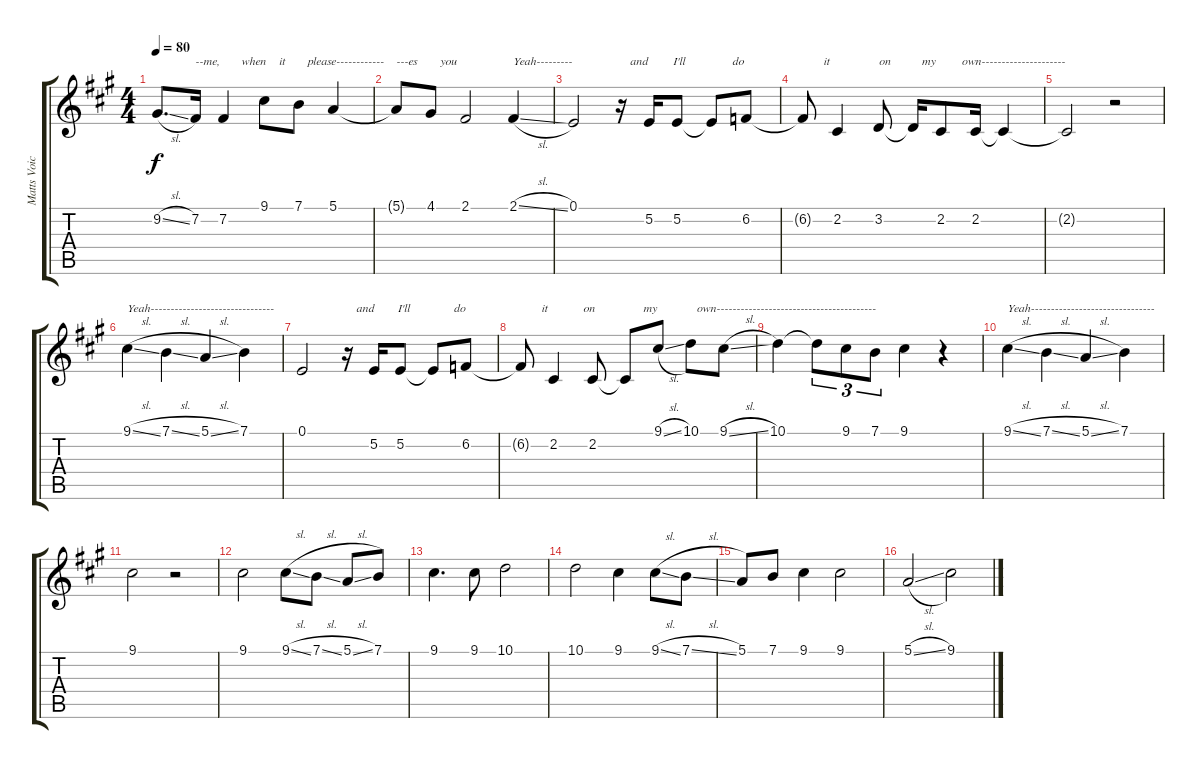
\track ("Matts Voice" "Matts Voic") {instrument voiceoohs}
\staff {score tabs}
\tuning (E4 B3 G3 D3 A2 E2) {hide}
\ts (4 4)
\tempo 80
\clef g2
\ks f#minor
9.2{sl}.8{d dy f} 7.2.16{txt "--me,"} 7.2.4{txt "      when"} 9.1.8{txt "     it"} 7.1.8{txt "   please------------"} 5.1.4 |
5.1{t}.8{txt "---es"} 4.1.8{txt "   you"} 2.1.2 2.1{sl}.4{txt "Yeah---------"} |
0.1.2 r.16{txt "   and"} 5.2.16{txt "        I'll"} 5.2.8 5.2{t}.8{txt "       do"} 6.2.8 |
6.2{t}.8{txt "       it"} 2.2.4{txt "              on"} 3.2.8 3.2{t}.16{txt "   my"} 2.2.8{txt "       own---------------------"} 2.2.16 2.2{t}.4 |
\ks a
2.2{t}.2 r.2 |
9.1{sl}.4{txt "Yeah-------------------------------"} 7.1{sl}.4 5.1{sl}.4 7.1.4 |
\ks f#minor
0.1.2 r.16{txt "   and"} 5.2.16{txt "        I'll"} 5.2.8 5.2{t}.8{txt "       do"} 6.2.8 |
6.2{t}.8{txt "       it"} 2.2.4{txt "          on"} 2.2.8 2.2{t}.8{txt "      my"} 9.1{sl}.8{txt "      "} 10.1.8{txt "  own----------------------------------------"} 9.1{sl}.8 |
\ks a
10.1.4 10.1{t}.8{tu (3 2)} 9.1.8{tu (3 2)} 7.1.8{tu (3 2)} 9.1.4 r.4 |
9.1{sl}.4{txt "Yeah-------------------------------"} 7.1{sl}.4 5.1{sl}.4 7.1.4 |
\ks f#minor
9.1.2 r.2 |
9.1.2 9.1{sl}.8 7.1{sl}.8 5.1{sl}.8 7.1.8 |
9.1.4{d} 9.1.8 10.1.2 |
10.1.2 9.1.4 9.1{sl}.8 7.1{sl}.8 |
5.1.8 7.1.8 9.1.4 9.1.2 |
5.1{sl}.2 9.1.2
